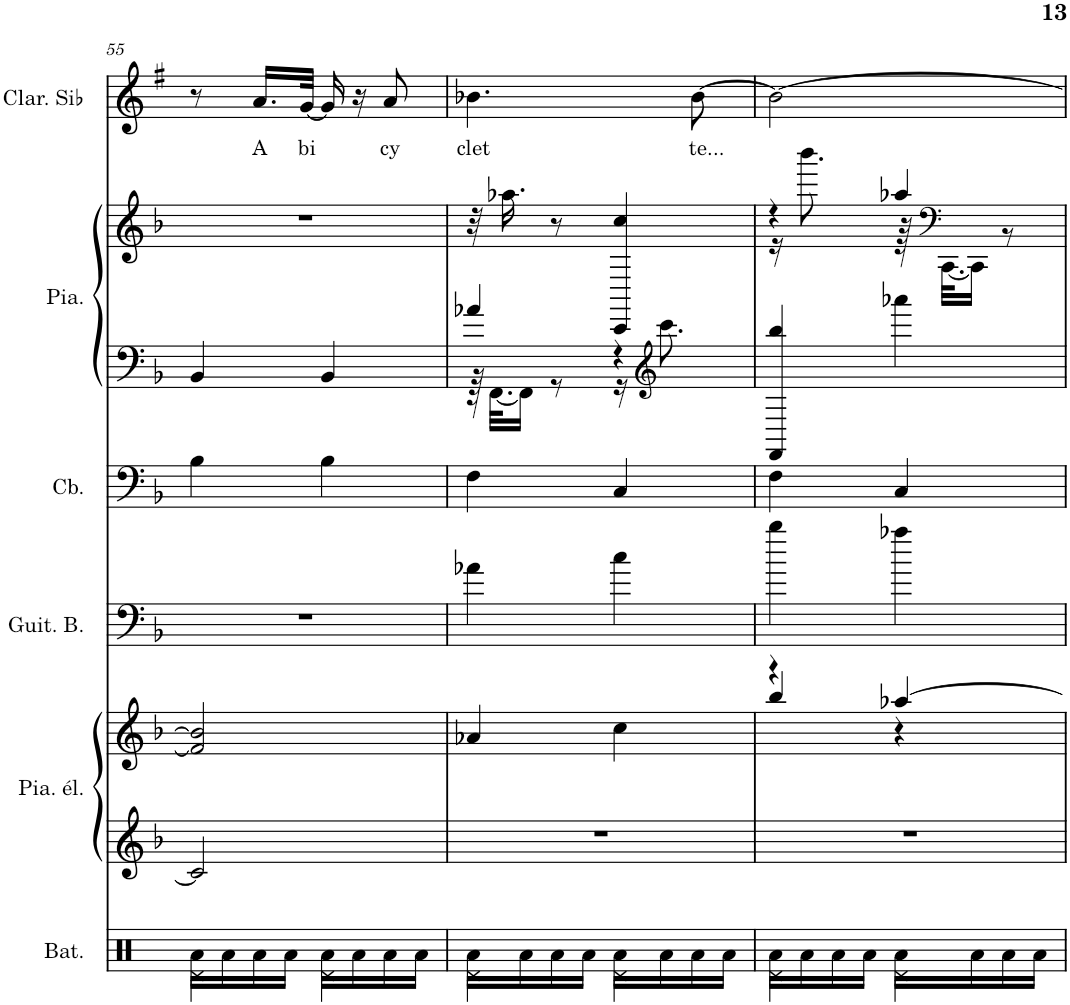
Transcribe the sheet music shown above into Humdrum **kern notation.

**kern	**kern	**kern	**kern	**kern	**kern	**kern	**kern	**text
*part6	*part5	*part5	*part4	*part3	*part2	*part2	*part1	*part1
*staff8	*staff7	*staff6	*staff5	*staff4	*staff3	*staff2	*staff1	*staff1
*I"Batterie, Drums	*I"Piano électrique, Electric Piano 1	*	*I"Guitare Basse	*I"Contrebasse, Acoustic Bass	*I"Piano, Acoustic Grand Piano	*	*I"Clarinette en Sib	*
*I'Bat.	*I'Pia. él.	*	*I'Guit. B.	*I'Cb.	*I'Pia.	*	*I'Clar. Sib	*
!!LO:PB:g=z
*clefX	*clefG2	*clefG2	*clefF4	*clefF4	*clefG2	*clefG2	*clefG2	*
*	*	*	*Trd7c12	*Trd7c12	*	*	*Trd1c2	*
*k[]	*k[b-]	*k[b-]	*k[b-]	*k[b-]	*k[b-]	*k[b-]	*k[f#]	*
*M2/4	*M2/4	*M2/4	*M2/4	*M2/4	*M2/4	*M2/4	*M2/4	*
=55	=55	=55	=55	=55	=55	=55	=55	=55
*^	*	*	*	*	*	*	*	*
16Ra\LL	4Rd\	2c#/]	2f/] 2b-/]	2r	4B-\	4BB-/	2r	8r	.
16Ra\	.	.	.	.	.	.	.	.	.
!	!	!	!	!	!	!	!	!	!LO:LY:b
16Ra\	.	.	.	.	.	.	.	16.a/LL	A
16Ra\JJ	.	.	.	.	.	.	.	.	.
!	!	!	!	!	!	!	!	!	!LO:LY:b
.	.	.	.	.	.	.	.	[32g/JJk	bi
16Ra\LL	4Rd\	.	.	.	4B-\	4BB-/	.	16g/]	.
16Ra\	.	.	.	.	.	.	.	16r	.
!	!	!	!	!	!	!	!	!	!LO:LY:b
16Ra\	.	.	.	.	.	.	.	8a/	cy
16Ra\JJ	.	.	.	.	.	.	.	.	.
=56	=56	=56	=56	=56	=56	=56	=56	=56	=56
*	*	*	*	*	*	*^	*	*	*
!	!	!	!	!	!	!	!	!	!	!LO:LY:b
16Ra\LL	4Rd\	2r	4a-X/	4a-X\	4F\	4a-X/	64r	32r	4.b-X\	clet
.	.	.	.	.	.	.	[32.FF\KLL	.	.	.
.	.	.	.	.	.	.	.	16.aa-X\	.	.
16Ra\	.	.	.	.	.	.	16FF\JJ]	.	.	.
16Ra\	.	.	.	.	.	.	8r	8r	.	.
16Ra\JJ	.	.	.	.	.	.	.	.	.	.
16Ra\LL	4Rd\	.	4cc\	4cc\	4C/	4r	16r	4CC/ 4cc/	.	.
*	*	*	*	*	*	*clefG2	*	*	*	*
16Ra\	.	.	.	.	.	.	8.ccc\	.	.	.
!	!	!	!	!	!	!	!	!	!	!LO:LY:b
16Ra\	.	.	.	.	.	.	.	.	[8b-\	te...
16Ra\JJ	.	.	.	.	.	.	.	.	.	.
*	*	*	*	*	*	*v	*v	*	*	*
=57	=57	=57	=57	=57	=57	=57	=57	=57	=57
*	*	*	*^	*	*	*	*^	*	*
16Ra\LL	4Rd\	2r	4r	4bb-/	4bb-\	4F\	4FF/ 4bb-/	4r	16r	2b-\_	.
16Ra\	.	.	.	.	.	.	.	.	8.bbb-\	.	.
16Ra\	.	.	.	.	.	.	.	.	.	.	.
16Ra\JJ	.	.	.	.	.	.	.	.	.	.	.
16Ra\LL	4Rd\	.	[4aa-X/	4r	4aa-X\	4C/	4aaa-X\	4aa-X/	64r	.	.
*	*	*	*	*	*	*	*	*clefF4	*	*	*
.	.	.	.	.	.	.	.	.	[32.CC\KLL	.	.
16Ra\	.	.	.	.	.	.	.	.	16CC\JJ]	.	.
16Ra\	.	.	.	.	.	.	.	.	8r	.	.
16Ra\JJ	.	.	.	.	.	.	.	.	.	.	.
*v	*v	*	*v	*v	*	*	*	*v	*v	*	*
=	=	=	=	=	=	=	=	=
*-	*-	*-	*-	*-	*-	*-	*-	*-
